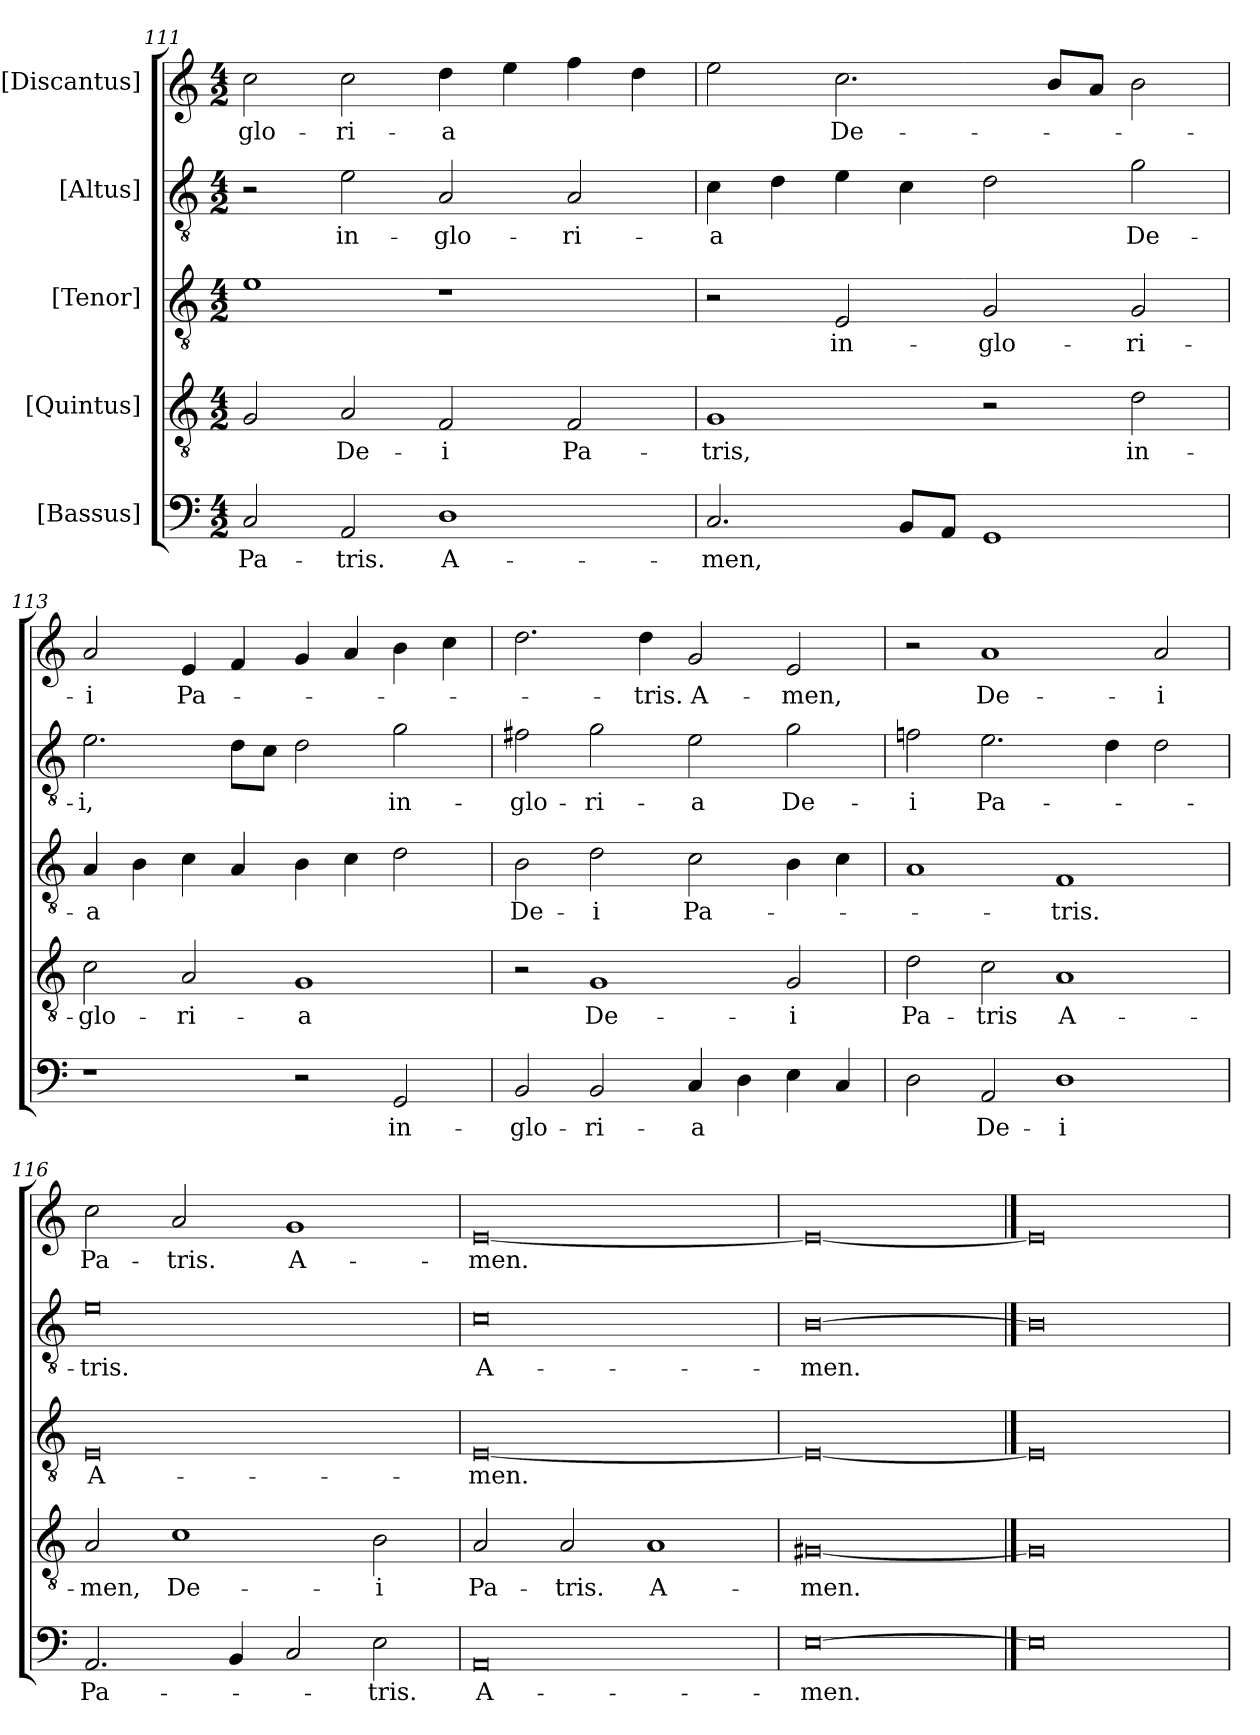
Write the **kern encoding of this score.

**kern	**text	**kern	**text	**kern	**text	**kern	**text	**kern	**text
*part5	*part5	*part4	*part4	*part3	*part3	*part2	*part2	*part1	*part1
*staff5	*staff5	*staff4	*staff4	*staff3	*staff3	*staff2	*staff2	*staff1	*staff1
*I"[Bassus]	*	*I"[Quintus]	*	*I"[Tenor]	*	*I"[Altus]	*	*I"[Discantus]	*
*clefF4	*	*clefGv2	*	*clefGv2	*	*clefGv2	*	*clefG2	*
*k[]	*	*k[]	*	*k[]	*	*k[]	*	*k[]	*
*M4/2	*	*M4/2	*	*M4/2	*	*M4/2	*	*M4/2	*
=111	=111	=111	=111	=111	=111	=111	=111	=111	=111
2C/	Pa-	2G/	.	1e\	.	2r	.	2cc\	glo-
2AA/	-tris.	2A/	De-	.	.	2e\	in-	2cc\	-ri-
1D\	A-	2F/	-i	1r	.	2A/	glo-	4dd\	-a
.	.	.	.	.	.	.	.	4ee\	.
.	.	2F/	Pa-	.	.	2A/	-ri-	4ff\	.
.	.	.	.	.	.	.	.	4dd\	.
=112	=112	=112	=112	=112	=112	=112	=112	=112	=112
2.C/	-men,	1G/	-tris,	2r	.	4c\	-a	2ee\	.
.	.	.	.	.	.	4d\	.	.	.
.	.	.	.	2E/	in-	4e\	.	2.cc\	De-
8BB/L	.	.	.	.	.	4c\	.	.	.
8AA/J	.	.	.	.	.	.	.	.	.
1GG/	.	2r	.	2G/	glo-	2d\	.	.	.
.	.	.	.	.	.	.	.	8b/L	.
.	.	.	.	.	.	.	.	8a/J	.
.	.	2d\	in-	2G/	-ri-	2g\	De-	2b\	.
=113	=113	=113	=113	=113	=113	=113	=113	=113	=113
1r	.	2c\	glo-	4A/	-a	2.e\	-i,	2a/	-i
.	.	.	.	4B\	.	.	.	.	.
.	.	2A/	-ri-	4c\	.	.	.	4e/	Pa-
.	.	.	.	4A/	.	8d\L	.	4f/	.
.	.	.	.	.	.	8c\J	.	.	.
2r	.	1G/	-a	4B\	.	2d\	.	4g/	.
.	.	.	.	4c\	.	.	.	4a/	.
2GG/	in-	.	.	2d\	.	2g\	in-	4b\	.
.	.	.	.	.	.	.	.	4cc\	.
=114	=114	=114	=114	=114	=114	=114	=114	=114	=114
2BB/	glo-	2r	.	2B\	De-	2f#X\	glo-	2.dd\	.
2BB/	-ri-	1G/	De-	2d\	-i	2g\	-ri-	.	.
.	.	.	.	.	.	.	.	4dd\	-tris.
4C/	-a	.	.	2c\	Pa-	2e\	-a	2g/	A-
4D\	.	.	.	.	.	.	.	.	.
4E\	.	2G/	-i	4B\	.	2g\	De-	2e/	-men,
4C/	.	.	.	4c\	.	.	.	.	.
=115	=115	=115	=115	=115	=115	=115	=115	=115	=115
2D\	.	2d\	Pa-	1A/	.	2fn\	-i	2r	.
2AA/	De-	2c\	-tris	.	.	2.e\	Pa-	1a/	De-
1D\	-i	1A/	A-	1F/	-tris.	.	.	.	.
.	.	.	.	.	.	4d\	.	.	.
.	.	.	.	.	.	2d\	.	2a/	-i
=116	=116	=116	=116	=116	=116	=116	=116	=116	=116
2.AA/	Pa-	2A/	-men,	0E/	A-	0e\	-tris.	2cc\	Pa-
.	.	1c\	De-	.	.	.	.	2a/	-tris.
4BB/	.	.	.	.	.	.	.	.	.
2C/	.	.	.	.	.	.	.	1g/	A-
2E\	-tris.	2B\	-i	.	.	.	.	.	.
=117	=117	=117	=117	=117	=117	=117	=117	=117	=117
0AA/	A-	2A/	Pa-	[0E/	-men.	0c\	A-	[0e/	-men.
.	.	2A/	-tris.	.	.	.	.	.	.
.	.	1A/	A-	.	.	.	.	.	.
=118	=118	=118	=118	=118	=118	=118	=118	=118	=118
[0E\	-men.	[0G#X/	-men.	0E/_	.	[0B\	-men.	0e/_	.
==119	==119	==119	==119	==119	==119	==119	==119	==119	==119
0E\]	.	0G#/]	.	0E/]	.	0B\]	.	0e/]	.
=	=	=	=	=	=	=	=	=	=
*-	*-	*-	*-	*-	*-	*-	*-	*-	*-
